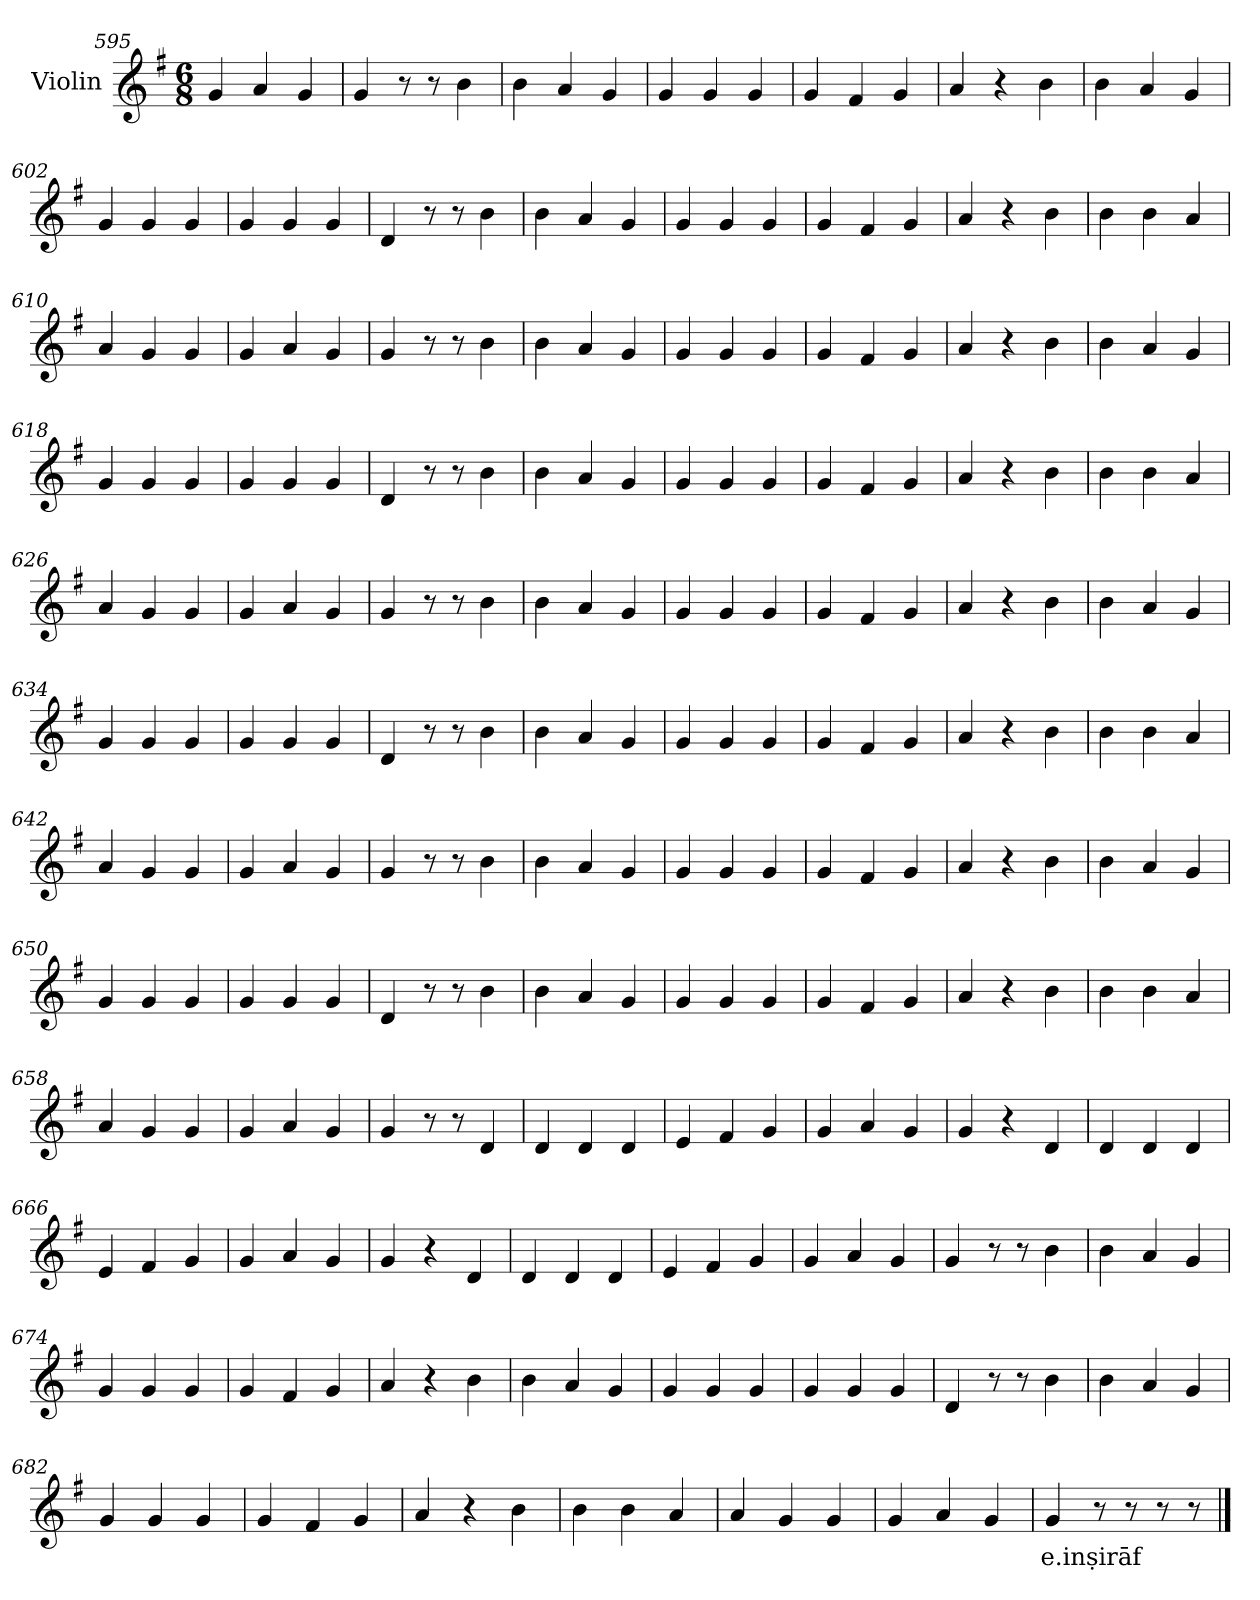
**kern	**text
*part1	*part1
*staff1	*staff1
*I"Violin	*
*clefG2	*
*k[f#]	*
*G:	*
*M6/8	*
=595	=595
4g/	.
4a/	.
4g/	.
!!LO:LB:g=z
=596	=596
4g/	.
8r	.
8r	.
4b\	.
=597	=597
4b\	.
4a/	.
4g/	.
=598	=598
4g/	.
4g/	.
4g/	.
=599	=599
4g/	.
4f#/	.
4g/	.
=600	=600
4a/	.
4r	.
4b\	.
=601	=601
4b\	.
4a/	.
4g/	.
=602	=602
4g/	.
4g/	.
4g/	.
!!LO:LB:g=z
=603	=603
4g/	.
4g/	.
4g/	.
=604	=604
4d/	.
8r	.
8r	.
4b\	.
=605	=605
4b\	.
4a/	.
4g/	.
=606	=606
4g/	.
4g/	.
4g/	.
=607	=607
4g/	.
4f#/	.
4g/	.
=608	=608
4a/	.
4r	.
4b\	.
=609	=609
4b\	.
4b\	.
4a/	.
!!LO:LB:g=z
=610	=610
4a/	.
4g/	.
4g/	.
=611	=611
4g/	.
4a/	.
4g/	.
=612	=612
4g/	.
8r	.
8r	.
4b\	.
=613	=613
4b\	.
4a/	.
4g/	.
=614	=614
4g/	.
4g/	.
4g/	.
=615	=615
4g/	.
4f#/	.
4g/	.
=616	=616
4a/	.
4r	.
4b\	.
!!LO:LB:g=z
=617	=617
4b\	.
4a/	.
4g/	.
=618	=618
4g/	.
4g/	.
4g/	.
=619	=619
4g/	.
4g/	.
4g/	.
=620	=620
4d/	.
8r	.
8r	.
4b\	.
=621	=621
4b\	.
4a/	.
4g/	.
=622	=622
4g/	.
4g/	.
4g/	.
=623	=623
4g/	.
4f#/	.
4g/	.
!!LO:LB:g=z
=624	=624
4a/	.
4r	.
4b\	.
=625	=625
4b\	.
4b\	.
4a/	.
=626	=626
4a/	.
4g/	.
4g/	.
=627	=627
4g/	.
4a/	.
4g/	.
=628	=628
4g/	.
8r	.
8r	.
4b\	.
=629	=629
4b\	.
4a/	.
4g/	.
=630	=630
4g/	.
4g/	.
4g/	.
!!LO:LB:g=z
=631	=631
4g/	.
4f#/	.
4g/	.
=632	=632
4a/	.
4r	.
4b\	.
=633	=633
4b\	.
4a/	.
4g/	.
=634	=634
4g/	.
4g/	.
4g/	.
=635	=635
4g/	.
4g/	.
4g/	.
=636	=636
4d/	.
8r	.
8r	.
4b\	.
=637	=637
4b\	.
4a/	.
4g/	.
!!LO:LB:g=z
=638	=638
4g/	.
4g/	.
4g/	.
=639	=639
4g/	.
4f#/	.
4g/	.
=640	=640
4a/	.
4r	.
4b\	.
=641	=641
4b\	.
4b\	.
4a/	.
=642	=642
4a/	.
4g/	.
4g/	.
=643	=643
4g/	.
4a/	.
4g/	.
=644	=644
4g/	.
8r	.
8r	.
4b\	.
!!LO:PB:g=z
=645	=645
4b\	.
4a/	.
4g/	.
=646	=646
4g/	.
4g/	.
4g/	.
=647	=647
4g/	.
4f#/	.
4g/	.
=648	=648
4a/	.
4r	.
4b\	.
=649	=649
4b\	.
4a/	.
4g/	.
=650	=650
4g/	.
4g/	.
4g/	.
=651	=651
4g/	.
4g/	.
4g/	.
!!LO:LB:g=z
=652	=652
4d/	.
8r	.
8r	.
4b\	.
=653	=653
4b\	.
4a/	.
4g/	.
=654	=654
4g/	.
4g/	.
4g/	.
=655	=655
4g/	.
4f#/	.
4g/	.
=656	=656
4a/	.
4r	.
4b\	.
=657	=657
4b\	.
4b\	.
4a/	.
=658	=658
4a/	.
4g/	.
4g/	.
!!LO:LB:g=z
=659	=659
4g/	.
4a/	.
4g/	.
=660	=660
4g/	.
8r	.
8r	.
4d/	.
=661	=661
4d/	.
4d/	.
4d/	.
=662	=662
4e/	.
4f#/	.
4g/	.
=663	=663
4g/	.
4a/	.
4g/	.
=664	=664
4g/	.
4r	.
4d/	.
=665	=665
4d/	.
4d/	.
4d/	.
!!LO:LB:g=z
=666	=666
4e/	.
4f#/	.
4g/	.
=667	=667
4g/	.
4a/	.
4g/	.
=668	=668
4g/	.
4r	.
4d/	.
=669	=669
4d/	.
4d/	.
4d/	.
=670	=670
4e/	.
4f#/	.
4g/	.
=671	=671
4g/	.
4a/	.
4g/	.
=672	=672
4g/	.
8r	.
8r	.
4b\	.
!!LO:LB:g=z
=673	=673
4b\	.
4a/	.
4g/	.
=674	=674
4g/	.
4g/	.
4g/	.
=675	=675
4g/	.
4f#/	.
4g/	.
=676	=676
4a/	.
4r	.
4b\	.
=677	=677
4b\	.
4a/	.
4g/	.
=678	=678
4g/	.
4g/	.
4g/	.
=679	=679
4g/	.
4g/	.
4g/	.
!!LO:LB:g=z
=680	=680
4d/	.
8r	.
8r	.
4b\	.
=681	=681
4b\	.
4a/	.
4g/	.
=682	=682
4g/	.
4g/	.
4g/	.
=683	=683
4g/	.
4f#/	.
4g/	.
=684	=684
4a/	.
4r	.
4b\	.
=685	=685
4b\	.
4b\	.
4a/	.
=686	=686
4a/	.
4g/	.
4g/	.
!!LO:LB:g=z
=687	=687
4g/	.
4a/	.
4g/	.
=688	=688
!	!LO:LY:b
4g/	e.inṣirāf
8r	.
8r	.
8r	.
8r	.
==	==
*-	*-
